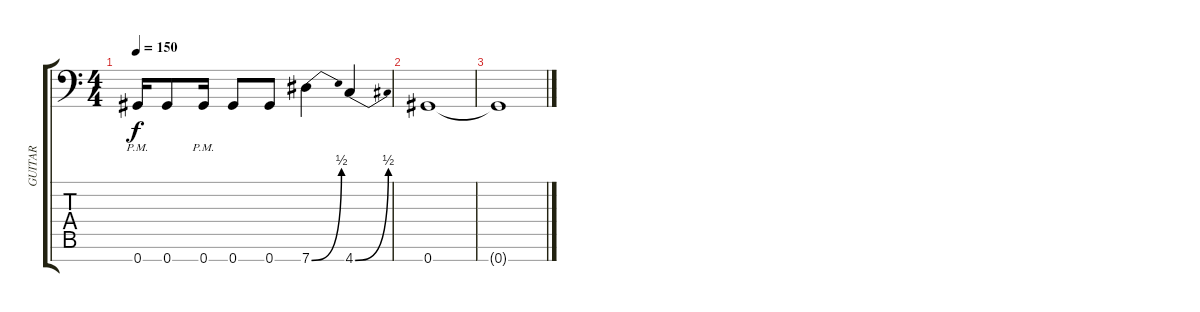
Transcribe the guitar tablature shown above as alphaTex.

\track ("GUITAR" "GUITAR") {instrument distortionguitar}
\staff {score tabs}
\tuning (Eb4 Bb3 Gb3 Db3 Ab2 Eb2 Ab1) {hide}
\ts (4 4)
\tempo 150
\clef f4
\ks c
0.7{pm}.16{dy f} 0.7.8 0.7{pm}.16 0.7.8 0.7.8 7.7{be (bend 0 0 60 2)}.4 4.7{be (bend 0 0 60 2)}.4 |
0.7.1 |
0.7{t}.1
